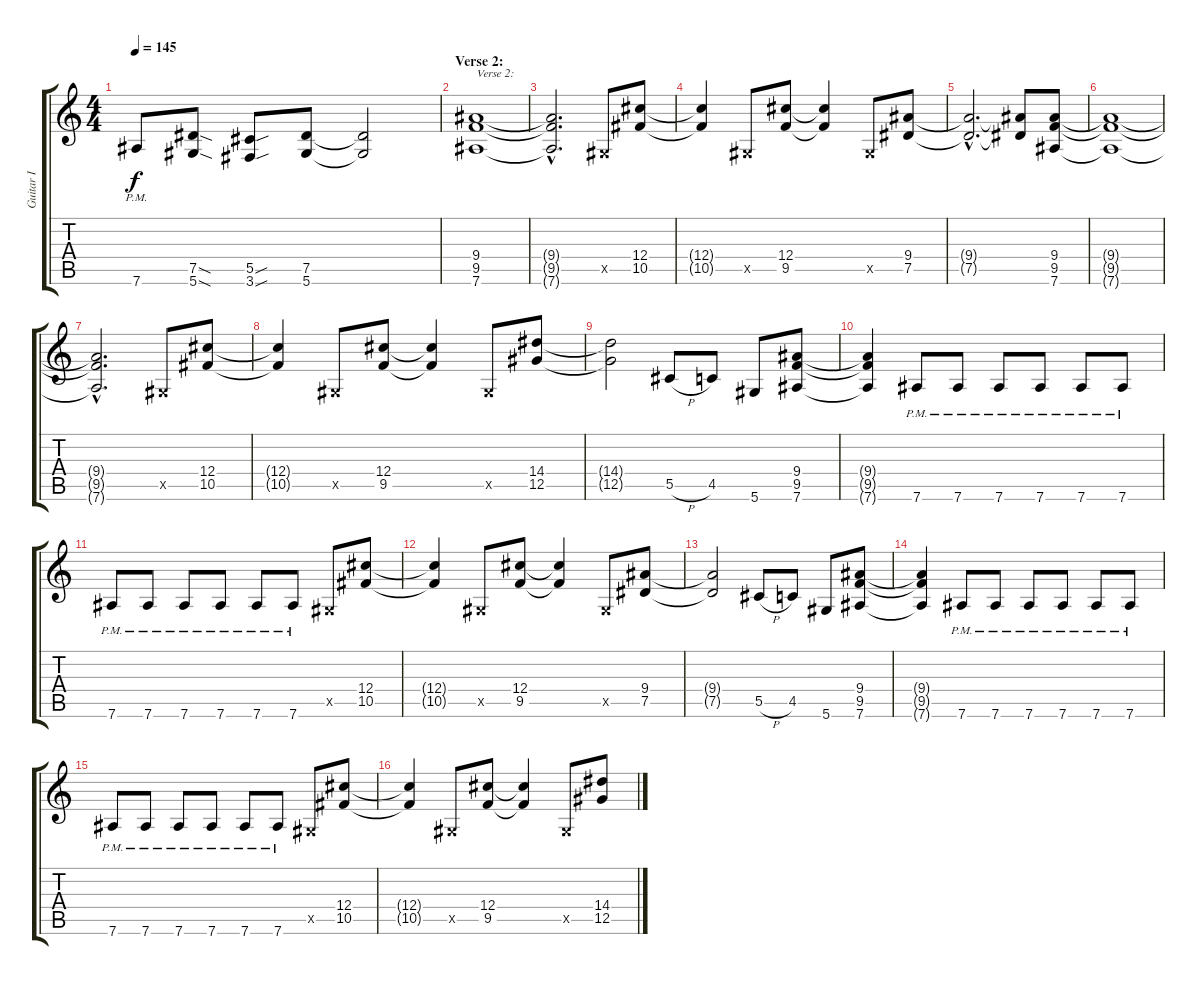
\track ("Guitar I" "Guitar I") {instrument distortionguitar}
\staff {score tabs}
\tuning (Eb4 Bb3 Gb3 Db3 Ab2 Eb2) {hide}
\ts (4 4)
\tempo 145
\clef g2
\ks c
7.6{pm}.8{dy f} (7.5{sod} 5.6{sod}).8 (5.5{sou} 3.6{sou}).8 (7.5 5.6).8 (7.5{t} 5.6{t}).2 |
\section ("" "Verse 2:")
(9.4 9.5 7.6).1{txt "Verse 2:"} |
(9.4{hac t} 9.5{hac t} 7.6{hac t}).2{d} 0.5{x}.8 (12.4 10.5).8 |
(12.4{t} 10.5{t}).4 0.5{x}.8 (12.4 9.5).8 (12.4{t} 9.5{t}).4 0.5{x}.8 (9.4 7.5).8 |
(9.4{hac t} 7.5{hac t}).2{d} (9.4{t} 7.5{t}).8 (9.4 9.5 7.6).8 |
(9.4{t} 9.5{t} 7.6{t}).1 |
(9.4{hac t} 9.5{hac t} 7.6{hac t}).2{d} 0.5{x}.8 (12.4 10.5).8 |
(12.4{t} 10.5{t}).4 0.5{x}.8 (12.4 9.5).8 (12.4{t} 9.5{t}).4 0.5{x}.8 (14.4 12.5).8 |
(14.4{t} 12.5{t}).2 5.5{h}.8 4.5.8 5.6.8 (9.4 9.5 7.6).8 |
(9.4{t} 9.5{t} 7.6{t}).4 7.6{pm}.8 7.6{pm}.8 7.6{pm}.8 7.6{pm}.8 7.6{pm}.8 7.6{pm}.8 |
7.6{pm}.8 7.6{pm}.8 7.6{pm}.8 7.6{pm}.8 7.6{pm}.8 7.6{pm}.8 0.5{x}.8 (12.4 10.5).8 |
(12.4{t} 10.5{t}).4 0.5{x}.8 (12.4 9.5).8 (12.4{t} 9.5{t}).4 0.5{x}.8 (9.4 7.5).8 |
(9.4{t} 7.5{t}).2 5.5{h}.8 4.5.8 5.6.8 (9.4 9.5 7.6).8 |
(9.4{t} 9.5{t} 7.6{t}).4 7.6{pm}.8 7.6{pm}.8 7.6{pm}.8 7.6{pm}.8 7.6{pm}.8 7.6{pm}.8 |
7.6{pm}.8 7.6{pm}.8 7.6{pm}.8 7.6{pm}.8 7.6{pm}.8 7.6{pm}.8 0.5{x}.8 (12.4 10.5).8 |
(12.4{t} 10.5{t}).4 0.5{x}.8 (12.4 9.5).8 (12.4{t} 9.5{t}).4 0.5{x}.8 (14.4 12.5).8
